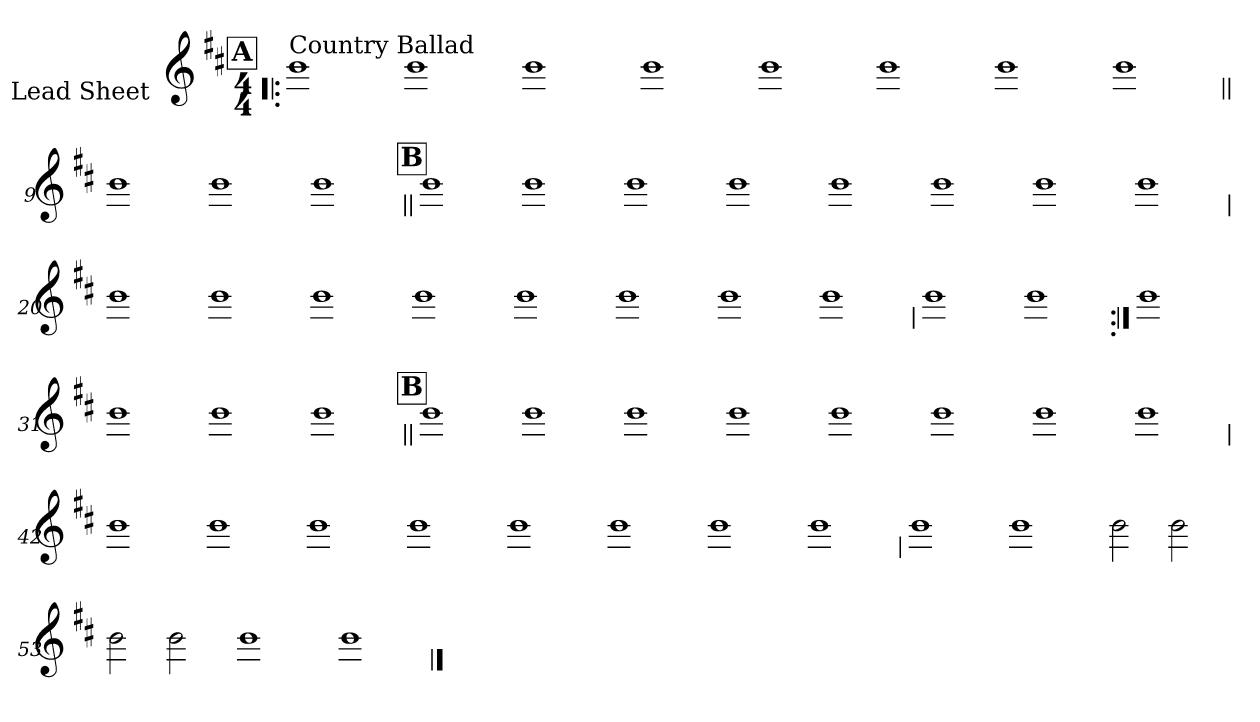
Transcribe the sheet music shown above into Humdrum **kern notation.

**kern
*part1
*staff1
*I"Lead Sheet
*stria0
*clefG2
*k[f#c#]
*D:
*M4/4
*MM98
!!LO:REH:place=s1:a:t=A
=1!|:
!LO:TX:a:t=Country Ballad
1b
=2-
1b
=3-
1b
=4-
1b
=5-
1b
=6-
1b
=7-
1b
=8-
1b
!!LO:LB:g=z
=9||
1b
=10-
1b
=11-
1b
!!LO:LB:g=z
!!LO:REH:place=s1:a:t=B
=12||
1b
=13-
1b
=14-
1b
=15-
1b
=16-
1b
=17-
1b
=18-
1b
=19-
1b
!!LO:LB:g=z
=20
1b
=21-
1b
=22-
1b
=23-
1b
=24-
1b
=25-
1b
=26-
1b
=27-
1b
!!LO:LB:g=z
=28
1b
=29-
1b
=30:|!
1b
=31-
1b
=32-
1b
=33-
1b
!!LO:LB:g=z
!!LO:REH:place=s1:a:t=B
=34||
1b
=35-
1b
=36-
1b
=37-
1b
=38-
1b
=39-
1b
=40-
1b
=41-
1b
!!LO:LB:g=z
=42
1b
=43-
1b
=44-
1b
=45-
1b
=46-
1b
=47-
1b
=48-
1b
=49-
1b
!!LO:LB:g=z
=50
1b
=51-
1b
=52-
2b
2b
=53-
2b
2b
=54-
1b
=55-
1b
==
*-
